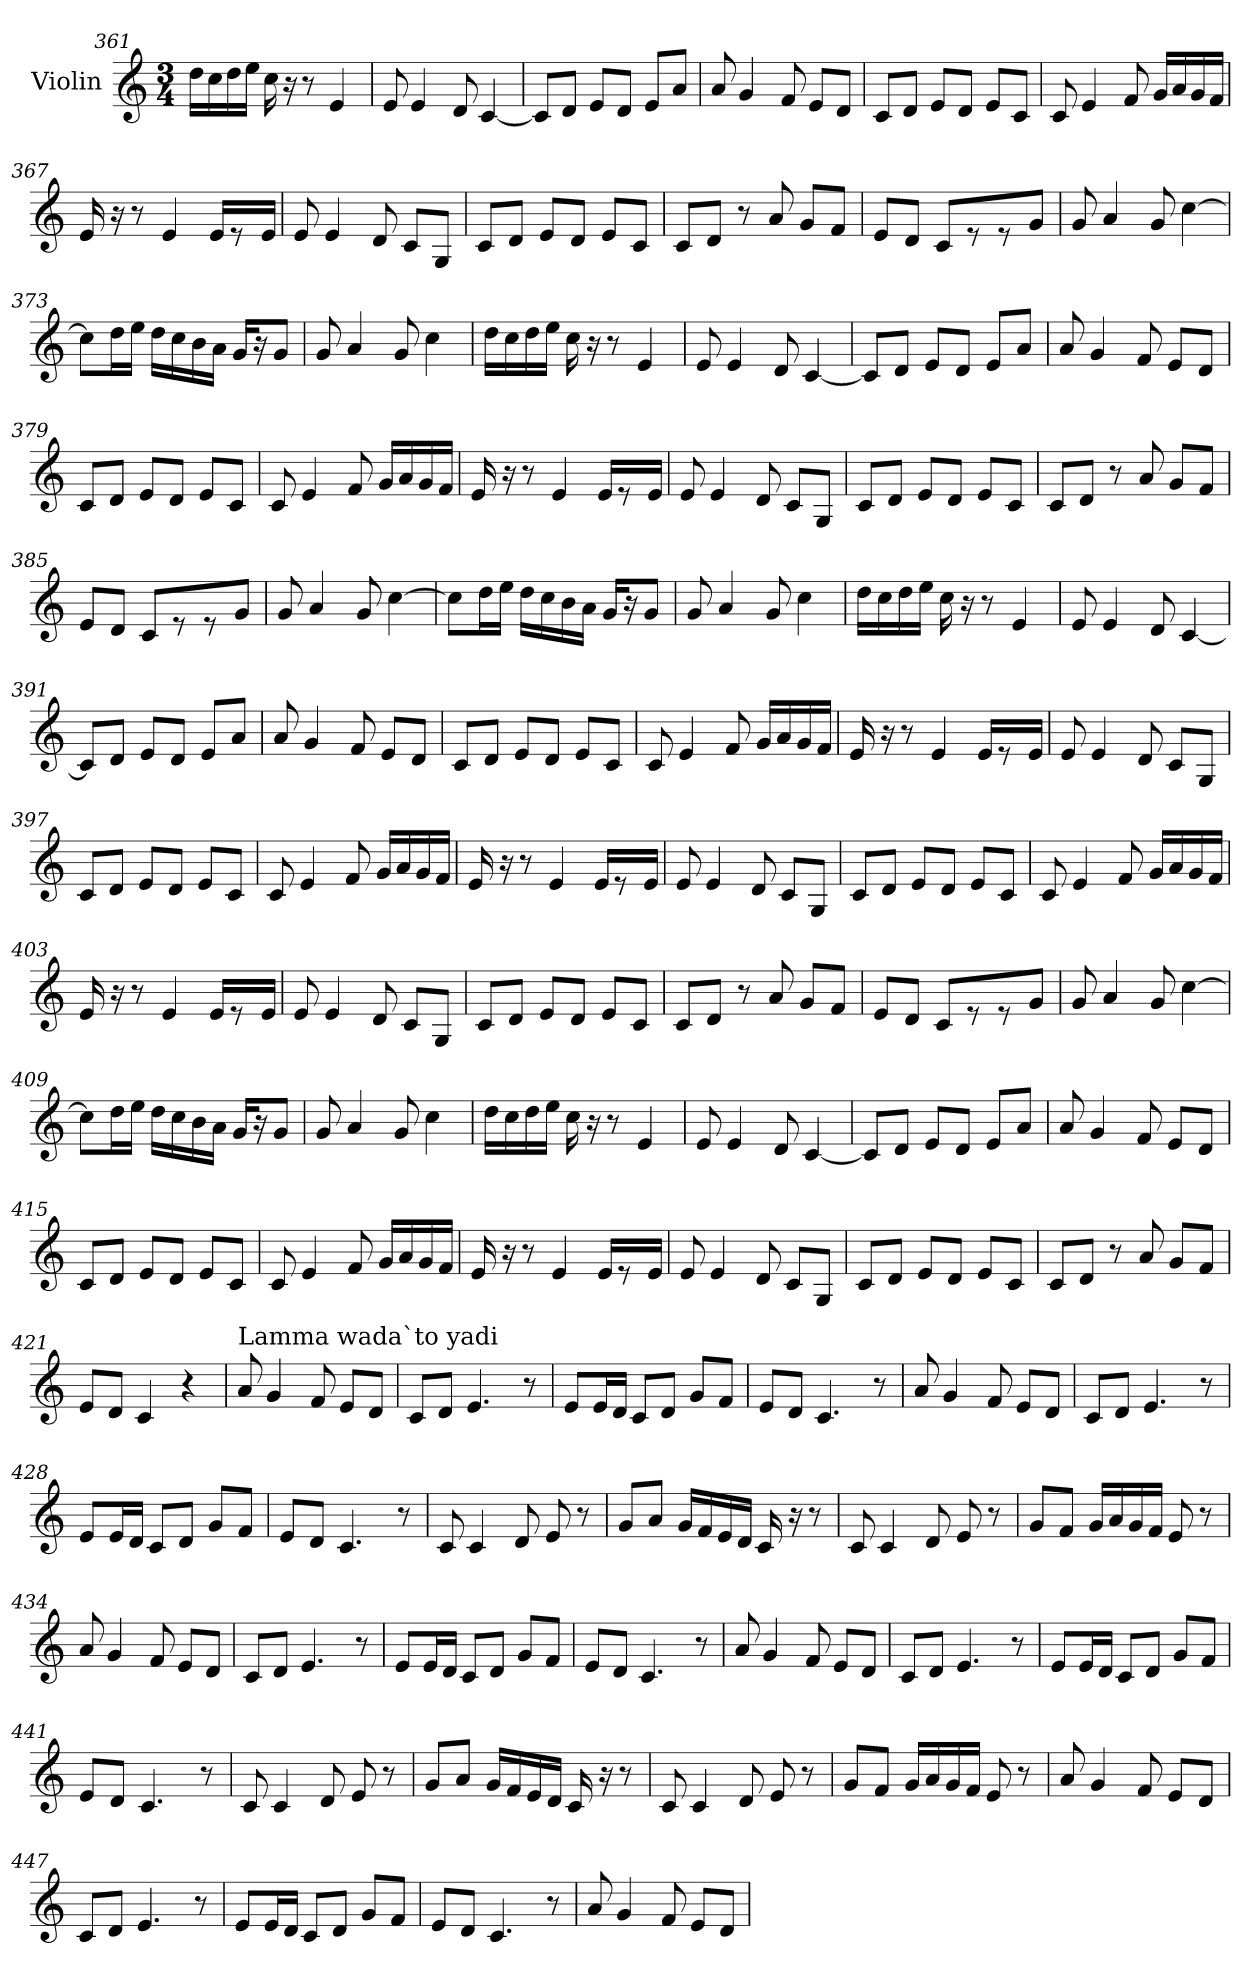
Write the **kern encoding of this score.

**kern
*part1
*staff1
*I"Violin
*clefG2
*k[]
*C:
*M3/4
=361
16dd\LL
16cc\
16dd\
16ee\JJ
16cc\
16r
8r
4e/
=362
8e/
4e/
8d/
[4c/
=363
8c/L]
8d/J
8e/L
8d/J
8e/L
8a/J
=364
8a/
4g/
8f/
8e/L
8d/J
=365
8c/L
8d/J
8e/L
8d/J
8e/L
8c/J
!!LO:LB:g=z
=366
8c/
4e/
8f/
16g/LL
16a/
16g/
16f/JJ
=367
16e/
16r
8r
4e/
16e/KL
8r
16e/Jk
=368
8e/
4e/
8d/
8c/L
8G/J
=369
8c/L
8d/J
8e/L
8d/J
8e/L
8c/J
=370
8c/L
8d/J
8r
8a/
8g/L
8f/J
!!LO:LB:g=z
=371
8e/L
8d/J
8c/L
8r
8r
8g/J
=372
8g/
4a/
8g/
[4cc\
=373
8cc\L]
16dd\L
16ee\JJ
16dd\LL
16cc\
16b\
16a\JJ
16g/KL
16r
8g/J
=374
8g/
4a/
8g/
4cc\
=375
16dd\LL
16cc\
16dd\
16ee\JJ
16cc\
16r
8r
4e/
!!LO:LB:g=z
=376
8e/
4e/
8d/
[4c/
=377
8c/L]
8d/J
8e/L
8d/J
8e/L
8a/J
=378
8a/
4g/
8f/
8e/L
8d/J
=379
8c/L
8d/J
8e/L
8d/J
8e/L
8c/J
=380
8c/
4e/
8f/
16g/LL
16a/
16g/
16f/JJ
=381
16e/
16r
8r
4e/
16e/KL
8r
16e/Jk
!!LO:LB:g=z
=382
8e/
4e/
8d/
8c/L
8G/J
=383
8c/L
8d/J
8e/L
8d/J
8e/L
8c/J
=384
8c/L
8d/J
8r
8a/
8g/L
8f/J
=385
8e/L
8d/J
8c/L
8r
8r
8g/J
=386
8g/
4a/
8g/
[4cc\
=387
8cc\L]
16dd\L
16ee\JJ
16dd\LL
16cc\
16b\
16a\JJ
16g/KL
16r
8g/J
!!LO:PB:g=z
=388
8g/
4a/
8g/
4cc\
=389
16dd\LL
16cc\
16dd\
16ee\JJ
16cc\
16r
8r
4e/
=390
8e/
4e/
8d/
[4c/
=391
8c/L]
8d/J
8e/L
8d/J
8e/L
8a/J
=392
8a/
4g/
8f/
8e/L
8d/J
=393
8c/L
8d/J
8e/L
8d/J
8e/L
8c/J
!!LO:LB:g=z
=394
8c/
4e/
8f/
16g/LL
16a/
16g/
16f/JJ
=395
16e/
16r
8r
4e/
16e/KL
8r
16e/Jk
=396
8e/
4e/
8d/
8c/L
8G/J
=397
8c/L
8d/J
8e/L
8d/J
8e/L
8c/J
=398
8c/
4e/
8f/
16g/LL
16a/
16g/
16f/JJ
!!LO:LB:g=z
=399
16e/
16r
8r
4e/
16e/KL
8r
16e/Jk
=400
8e/
4e/
8d/
8c/L
8G/J
=401
8c/L
8d/J
8e/L
8d/J
8e/L
8c/J
=402
8c/
4e/
8f/
16g/LL
16a/
16g/
16f/JJ
=403
16e/
16r
8r
4e/
16e/KL
8r
16e/Jk
!!LO:LB:g=z
=404
8e/
4e/
8d/
8c/L
8G/J
=405
8c/L
8d/J
8e/L
8d/J
8e/L
8c/J
=406
8c/L
8d/J
8r
8a/
8g/L
8f/J
=407
8e/L
8d/J
8c/L
8r
8r
8g/J
=408
8g/
4a/
8g/
[4cc\
=409
8cc\L]
16dd\L
16ee\JJ
16dd\LL
16cc\
16b\
16a\JJ
16g/KL
16r
8g/J
!!LO:LB:g=z
=410
8g/
4a/
8g/
4cc\
=411
16dd\LL
16cc\
16dd\
16ee\JJ
16cc\
16r
8r
4e/
=412
8e/
4e/
8d/
[4c/
=413
8c/L]
8d/J
8e/L
8d/J
8e/L
8a/J
=414
8a/
4g/
8f/
8e/L
8d/J
=415
8c/L
8d/J
8e/L
8d/J
8e/L
8c/J
!!LO:LB:g=z
=416
8c/
4e/
8f/
16g/LL
16a/
16g/
16f/JJ
=417
16e/
16r
8r
4e/
16e/KL
8r
16e/Jk
=418
8e/
4e/
8d/
8c/L
8G/J
=419
8c/L
8d/J
8e/L
8d/J
8e/L
8c/J
=420
8c/L
8d/J
8r
8a/
8g/L
8f/J
=421
8e/L
8d/J
4c/
4r
!!LO:LB:g=z
=422
!LO:TX:a:t=Lamma wada`to yadi
8a/
4g/
8f/
8e/L
8d/J
=423
8c/L
8d/J
4.e/
8r
=424
8e/L
16e/L
16d/JJ
8c/L
8d/J
8g/L
8f/J
=425
8e/L
8d/J
4.c/
8r
=426
8a/
4g/
8f/
8e/L
8d/J
=427
8c/L
8d/J
4.e/
8r
!!LO:LB:g=z
=428
8e/L
16e/L
16d/JJ
8c/L
8d/J
8g/L
8f/J
=429
8e/L
8d/J
4.c/
8r
=430
8c/
4c/
8d/
8e/
8r
=431
8g/L
8a/J
16g/LL
16f/
16e/
16d/JJ
16c/
16r
8r
=432
8c/
4c/
8d/
8e/
8r
!!LO:PB:g=z
=433
8g/L
8f/J
16g/LL
16a/
16g/
16f/JJ
8e/
8r
=434
8a/
4g/
8f/
8e/L
8d/J
=435
8c/L
8d/J
4.e/
8r
=436
8e/L
16e/L
16d/JJ
8c/L
8d/J
8g/L
8f/J
=437
8e/L
8d/J
4.c/
8r
=438
8a/
4g/
8f/
8e/L
8d/J
!!LO:LB:g=z
=439
8c/L
8d/J
4.e/
8r
=440
8e/L
16e/L
16d/JJ
8c/L
8d/J
8g/L
8f/J
=441
8e/L
8d/J
4.c/
8r
=442
8c/
4c/
8d/
8e/
8r
=443
8g/L
8a/J
16g/LL
16f/
16e/
16d/JJ
16c/
16r
8r
=444
8c/
4c/
8d/
8e/
8r
!!LO:LB:g=z
=445
8g/L
8f/J
16g/LL
16a/
16g/
16f/JJ
8e/
8r
=446
8a/
4g/
8f/
8e/L
8d/J
=447
8c/L
8d/J
4.e/
8r
=448
8e/L
16e/L
16d/JJ
8c/L
8d/J
8g/L
8f/J
=449
8e/L
8d/J
4.c/
8r
=450
8a/
4g/
8f/
8e/L
8d/J
=
*-
